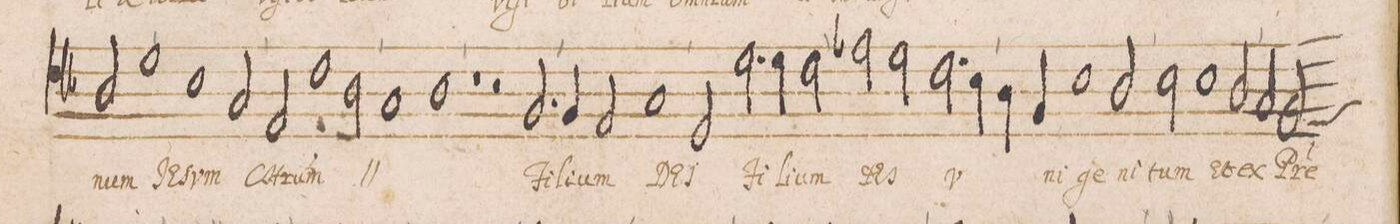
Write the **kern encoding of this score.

**kern	**text
*I"TENOR	*
*clefC4	*
*k[b-]	*
*met(C|)	*
*M2/1	*
2A/	-num
1d\	IE-
=20-	=20-
1B-\	-SVM
2G/	Chr(i-
=21-	=21-
2E/	-st)um
*	*ij
1c\	IE-
2A\	-SVM
=22-	=22-
1G/	Chr(i-
1A\	-st)um
*	*Xij
=23-	=23-
1r	.
2r	.
2.Fny/	Fi-
=24-	=24-
4F/	-li-
2E/	-um
1G/	DE-
=25-	=25-
2D/	-I
2.d\	Fi-
4d\	-li-
2c\	-um
=26-	=26-
2e-X\	DE-
2d\	-I
2.c\	V-
4B-\	.
=27-	=27-
4A\	.
4F/	-ni-
1B-\	-ge-
2A/	-ni-
=28-	=28-
2B-\	-tum
1B-\	et
2A/	ex
=29-	=29-
2G/	P(a)-
2F/	-(tr)e
*-	*-
